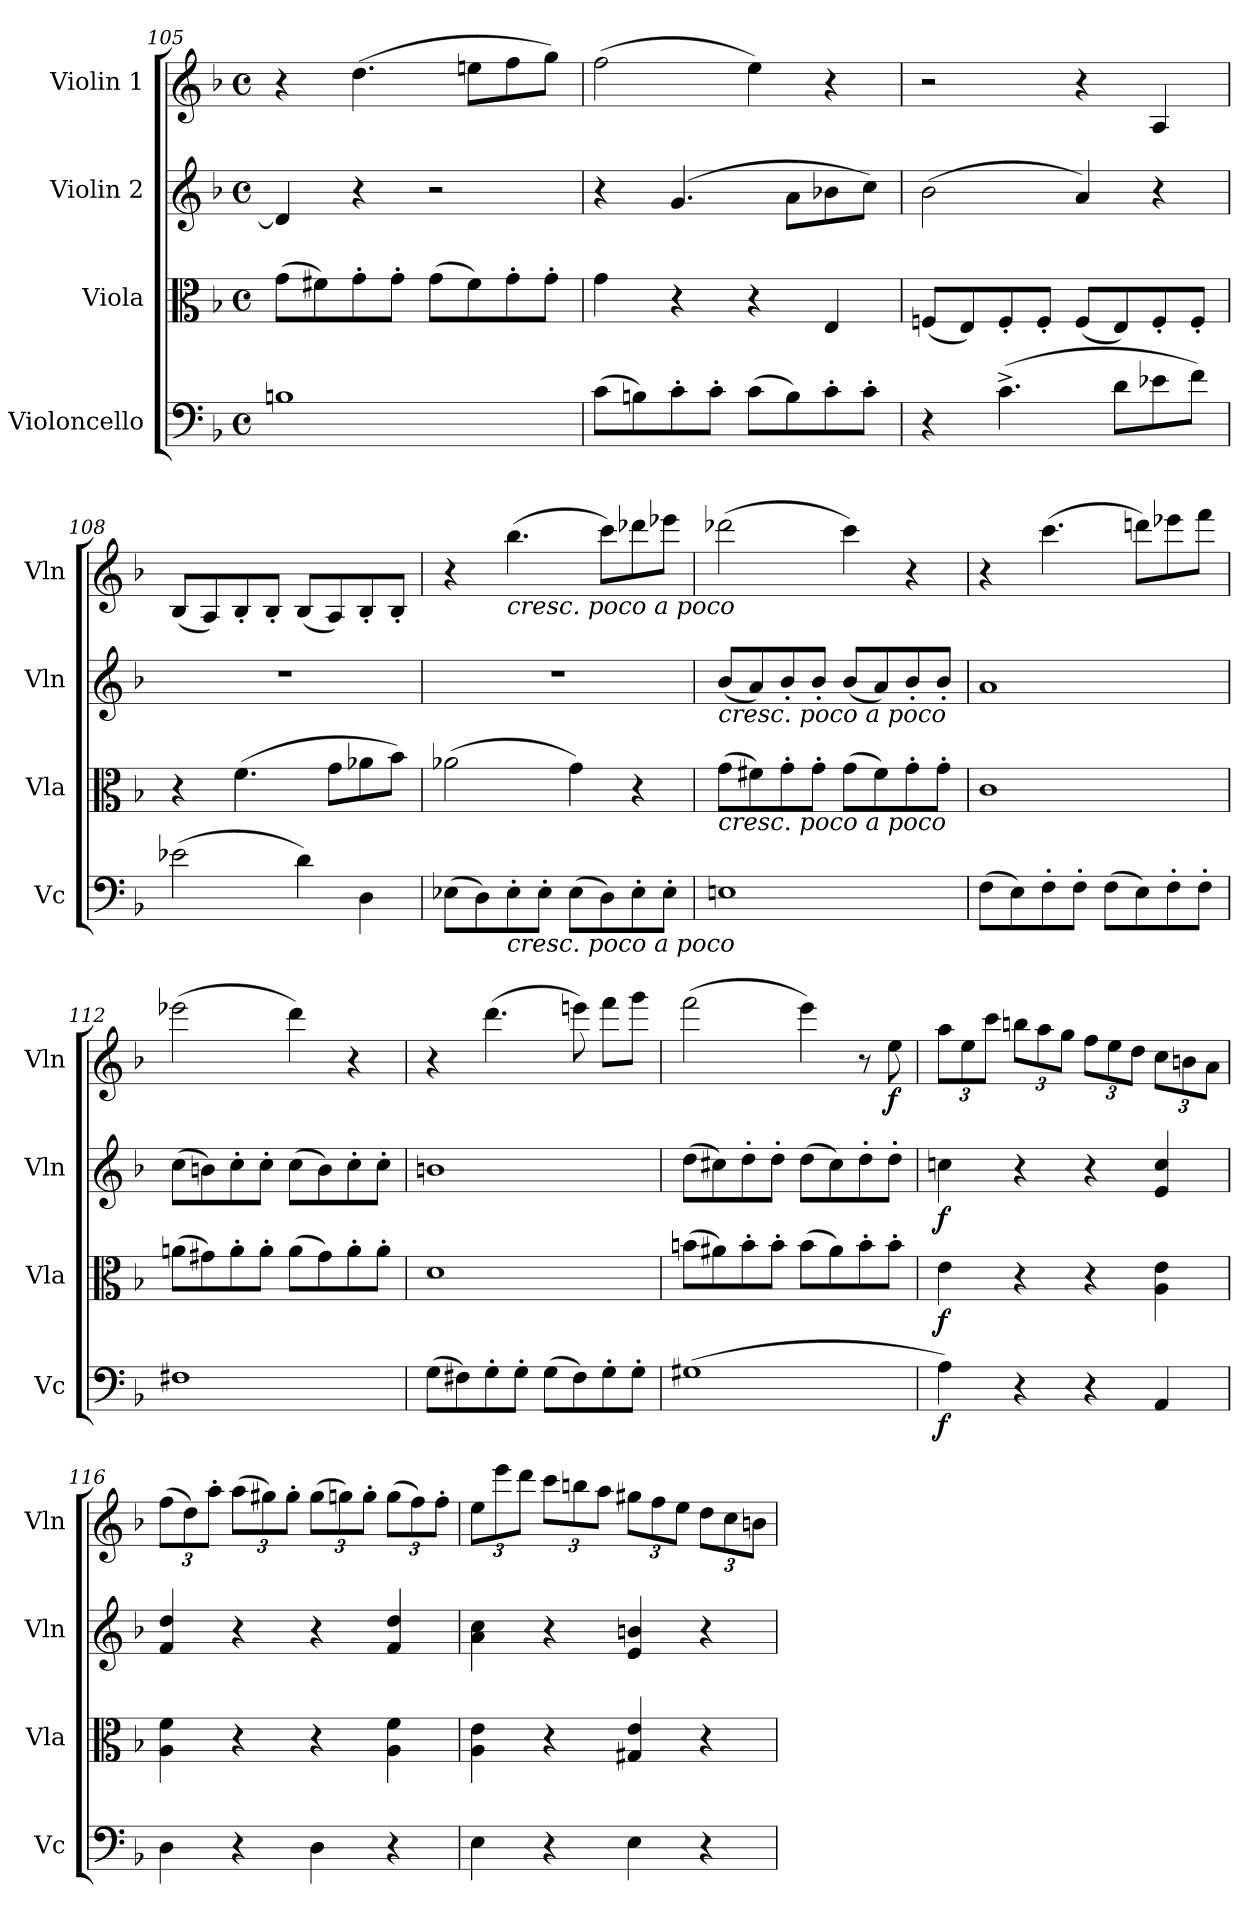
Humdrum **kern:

**kern	**dynam	**kern	**dynam	**kern	**dynam	**kern	**dynam
*part4	*part4	*part3	*part3	*part2	*part2	*part1	*part1
*staff4	*staff4	*staff3	*staff3	*staff2	*staff2	*staff1	*staff1
*I"Violoncello	*	*I"Viola	*	*I"Violin 2	*	*I"Violin 1	*
*I'Vc	*	*I'Vla	*	*I'Vln	*	*I'Vln	*
*clefF4	*	*clefC3	*	*clefG2	*	*clefG2	*
*k[b-]	*	*k[b-]	*	*k[b-]	*	*k[b-]	*
*M4/4	*	*M4/4	*	*M4/4	*	*M4/4	*
*met(c)	*	*met(c)	*	*met(c)	*	*met(c)	*
=105	=105	=105	=105	=105	=105	=105	=105
1Bn	.	(>8g\L	.	4d/]	.	4r	.
.	.	8f#X\)	.	.	.	.	.
.	.	8g'\	.	4r	.	(>4.dd\	.
.	.	8g'\J	.	.	.	.	.
.	.	(>8g\L	.	2r	.	.	.
.	.	8f#\)	.	.	.	8een\L	.
.	.	8g'\	.	.	.	8ff\	.
.	.	8g'\J	.	.	.	8gg\J)	.
!!LO:LB:g=z
=106	=106	=106	=106	=106	=106	=106	=106
(>8c\L	.	4g\	.	4r	.	(>2ff\	.
8Bn\)	.	.	.	.	.	.	.
8c'\	.	4r	.	(4.g/	.	.	.
8c'\J	.	.	.	.	.	.	.
(>8c\L	.	4r	.	.	.	4ee\)	.
8B\)	.	.	.	8a\L	.	.	.
8c'\	.	4E/	.	8b-X\	.	4r	.
8c'\J	.	.	.	8cc\J)	.	.	.
=107	=107	=107	=107	=107	=107	=107	=107
4r	.	(<8Fn/L	.	(>2b-\	.	2r	.
.	.	8E/)	.	.	.	.	.
(>4.c^\	.	8F'/	.	.	.	.	.
.	.	8F'/J	.	.	.	.	.
.	.	(<8F/L	.	4a/)	.	4r	.
8d\L	.	8E/)	.	.	.	.	.
8e-X\	.	8F'/	.	4r	.	4A/	.
8f\J)	.	8F'/J	.	.	.	.	.
=108	=108	=108	=108	=108	=108	=108	=108
(>2e-X\	.	4r	.	1r	.	(<8B-/L	.
.	.	.	.	.	.	8A/)	.
.	.	(>4.f\	.	.	.	8B-'/	.
.	.	.	.	.	.	8B-'/J	.
4d\)	.	.	.	.	.	(<8B-/L	.
.	.	8g\L	.	.	.	8A/)	.
4D\	.	8a-X\	.	.	.	8B-'/	.
.	.	8b-\J)	.	.	.	8B-'/J	.
!!LO:LB:g=z
=109	=109	=109	=109	=109	=109	=109	=109
(8E-X\L	.	(2a-X\	.	1r	.	4r	.
8D\)	.	.	.	.	.	.	.
!	!	!	!	!	!	!LO:TX:b:i:t=cresc.  poco a poco	!
!LO:TX:b:i:t=cresc.  poco a poco	!	!	!	!	!	!	!
8E-'\	.	.	.	.	.	(4.bb-\	.
8E-'\J	.	.	.	.	.	.	.
(8E-\L	.	4g\)	.	.	.	.	.
8D\)	.	.	.	.	.	8ccc\L)	.
8E-'\	.	4r	.	.	.	8ddd-X\	.
8E-'\J	.	.	.	.	.	8eee-X\J	.
=110	=110	=110	=110	=110	=110	=110	=110
!	!	!	!	!LO:TX:b:i:t=cresc.  poco a poco	!	!	!
!	!	!LO:TX:b:i:t=cresc.  poco a poco	!	!	!	!	!
1En	.	(8g\L	.	(<8b-/L	.	(>2ddd-X\	.
.	.	8f#X\)	.	8a/)	.	.	.
.	.	8g'\	.	8b-'/	.	.	.
.	.	8g'\J	.	8b-'/J	.	.	.
.	.	(>8g\L	.	(<8b-/L	.	4ccc\)	.
.	.	8f#\)	.	8a/)	.	.	.
.	.	8g'\	.	8b-'/	.	4r	.
.	.	8g'\J	.	8b-'/J	.	.	.
=111	=111	=111	=111	=111	=111	=111	=111
(>8F\L	.	1c	.	1a	.	4r	.
8E\)	.	.	.	.	.	.	.
8F'\	.	.	.	.	.	(4.ccc\	.
8F'\J	.	.	.	.	.	.	.
(>8F\L	.	.	.	.	.	.	.
8E\)	.	.	.	.	.	8dddn\L)	.
8F'\	.	.	.	.	.	8eee-X\	.
8F'\J	.	.	.	.	.	8fff\J	.
=112	=112	=112	=112	=112	=112	=112	=112
1F#X	.	(>8an\L	.	(8cc\L	.	(>2eee-X\	.
.	.	8g#X\)	.	8bn\)	.	.	.
.	.	8a'\	.	8cc'\	.	.	.
.	.	8a'\J	.	8cc'\J	.	.	.
.	.	(>8a\L	.	(8cc\L	.	4ddd\)	.
.	.	8g#\)	.	8b\)	.	.	.
.	.	8a'\	.	8cc'\	.	4r	.
.	.	8a'\J	.	8cc'\J	.	.	.
!!LO:LB:g=z
=113	=113	=113	=113	=113	=113	=113	=113
(>8G\L	.	1d	.	1bn	.	4r	.
8F#X\)	.	.	.	.	.	.	.
8G'\	.	.	.	.	.	(4.ddd\	.
8G'\J	.	.	.	.	.	.	.
(>8G\L	.	.	.	.	.	.	.
8F#\)	.	.	.	.	.	8eeen\)	.
8G'\	.	.	.	.	.	8fff\L	.
8G'\J	.	.	.	.	.	8ggg\J	.
=114	=114	=114	=114	=114	=114	=114	=114
(1G#X	.	(>8bn\L	.	(>8dd\L	.	(>2fff\	.
.	.	8a#X\)	.	8cc#X\)	.	.	.
.	.	8b'\	.	8dd'\	.	.	.
.	.	8b'\J	.	8dd'\J	.	.	.
.	.	(>8b\L	.	(>8dd\L	.	4eee\)	.
.	.	8a#\)	.	8cc#\)	.	.	.
.	.	8b'\	.	8dd'\	.	8r	.
!	!	!	!	!	!	!	!LO:DY:b
.	.	8b'\J	.	8dd'\J	.	8ee\	f
!!LO:PB:g=z
=115	=115	=115	=115	=115	=115	=115	=115
*	*	*	*	*	*	*Xbrackettup	*
!	!LO:DY:b	!	!LO:DY:b	!	!LO:DY:b	!	!
4A\)	f	4e\	f	4ccn\	f	12aa\L	.
.	.	.	.	.	.	12ee\	.
.	.	.	.	.	.	12ccc\J	.
4r	.	4r	.	4r	.	12bbn\L	.
.	.	.	.	.	.	12aa\	.
.	.	.	.	.	.	12gg\J	.
4r	.	4r	.	4r	.	12ff\L	.
.	.	.	.	.	.	12ee\	.
.	.	.	.	.	.	12dd\J	.
4AA/	.	4A\ 4e\	.	4e/ 4cc/	.	12cc\L	.
.	.	.	.	.	.	12bn\	.
.	.	.	.	.	.	12a\J	.
=116	=116	=116	=116	=116	=116	=116	=116
4D\	.	4A\ 4f\	.	4f/ 4dd/	.	(12ff\L	.
.	.	.	.	.	.	12dd\)	.
.	.	.	.	.	.	12aa'\J	.
4r	.	4r	.	4r	.	(12aa\L	.
.	.	.	.	.	.	12gg#X\)	.
.	.	.	.	.	.	12gg#'\J	.
4D\	.	4r	.	4r	.	(12gg#\L	.
.	.	.	.	.	.	12ggn\)	.
.	.	.	.	.	.	12gg'\J	.
4r	.	4A\ 4f\	.	4f/ 4dd/	.	(12gg\L	.
.	.	.	.	.	.	12ff\)	.
.	.	.	.	.	.	12ff'\J	.
=117	=117	=117	=117	=117	=117	=117	=117
4E\	.	4A\ 4e\	.	4a\ 4cc\	.	12ee\L	.
.	.	.	.	.	.	12eee\	.
.	.	.	.	.	.	12ddd\J	.
4r	.	4r	.	4r	.	12ccc\L	.
.	.	.	.	.	.	12bbn\	.
.	.	.	.	.	.	12aa\J	.
4E\	.	4G#X/ 4e/	.	4e/ 4bn/	.	12gg#X\L	.
.	.	.	.	.	.	12ff\	.
.	.	.	.	.	.	12ee\J	.
4r	.	4r	.	4r	.	12dd\L	.
.	.	.	.	.	.	12cc\	.
.	.	.	.	.	.	12bn\J	.
=	=	=	=	=	=	=	=
*-	*-	*-	*-	*-	*-	*-	*-
